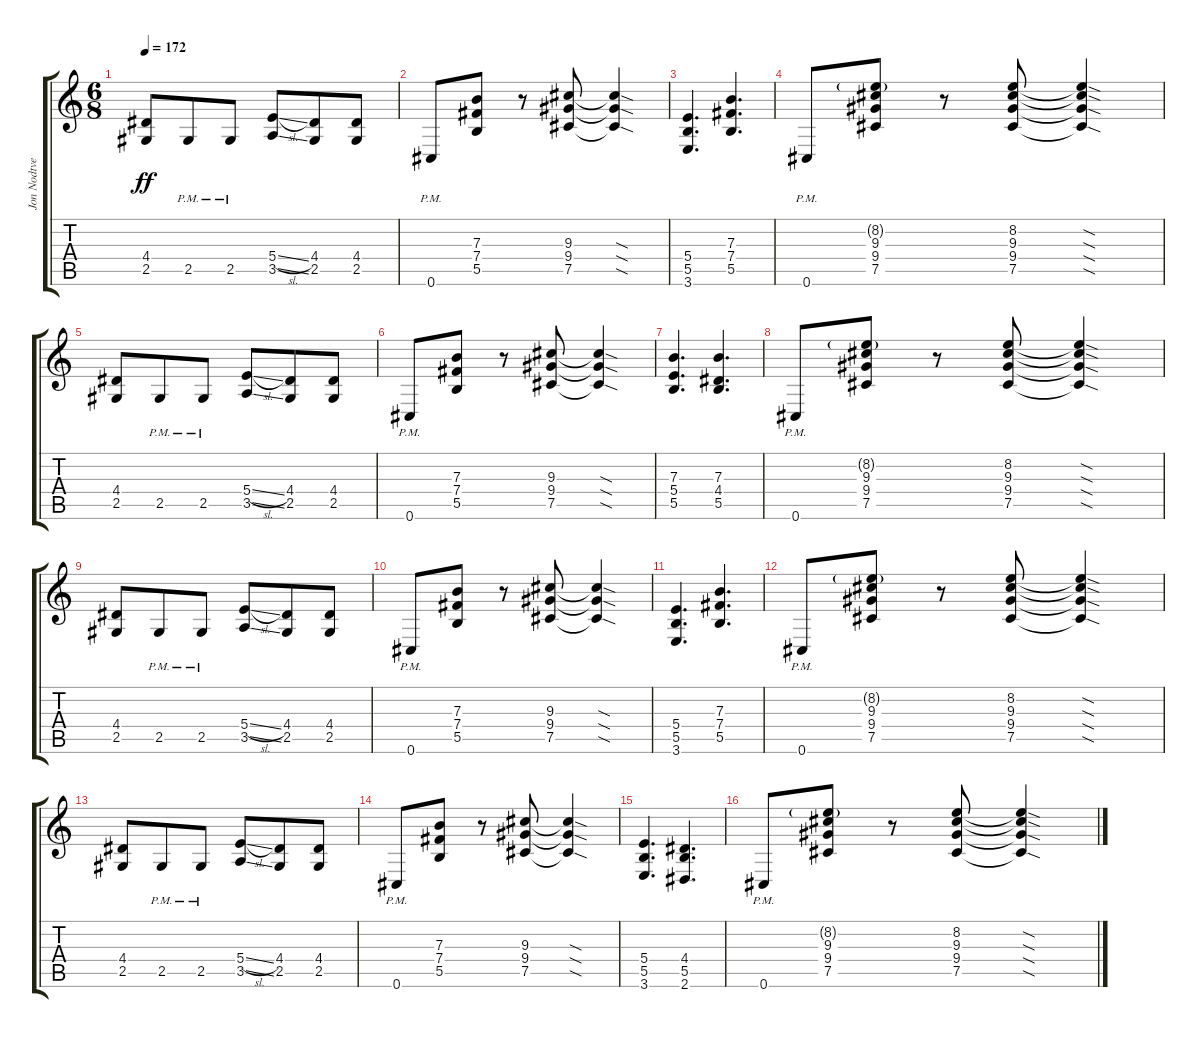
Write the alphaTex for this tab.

\track ("Jon Nodtveidt" "Jon Nodtve") {instrument distortionguitar}
\staff {score tabs}
\tuning (Db4 Ab3 E3 B2 Gb2 Db2) {hide}
\ts (6 8)
\tempo 172
\clef g2
\ks c
(4.4 2.5).8{dy ff} 2.5{pm}.8 2.5{pm}.8 (5.4{sl} 3.5{ss}).8 (4.4 2.5).8 (4.4 2.5).8 |
0.6{pm}.8 (7.3 7.4 5.5).8 r.8 (9.3 9.4 7.5).8 (9.3{sod t} 9.4{sod t} 7.5{sod t}).4 |
(5.4 5.5 3.6).4{d} (7.3 7.4 5.5).4{d} |
0.6{pm}.8 (8.2{g} 9.3 9.4 7.5).8 r.8 (8.2 9.3 9.4 7.5).8 (8.2{sod t} 9.3{sod t} 9.4{sod t} 7.5{sod t}).4 |
(4.4 2.5).8 2.5{pm}.8 2.5{pm}.8 (5.4{sl} 3.5{ss}).8 (4.4 2.5).8 (4.4 2.5).8 |
0.6{pm}.8 (7.3 7.4 5.5).8 r.8 (9.3 9.4 7.5).8 (9.3{sod t} 9.4{sod t} 7.5{sod t}).4 |
(7.3 5.4 5.5).4{d} (7.3 4.4 5.5).4{d} |
0.6{pm}.8 (8.2{g} 9.3 9.4 7.5).8 r.8 (8.2 9.3 9.4 7.5).8 (8.2{sod t} 9.3{sod t} 9.4{sod t} 7.5{sod t}).4 |
(4.4 2.5).8 2.5{pm}.8 2.5{pm}.8 (5.4{sl} 3.5{ss}).8 (4.4 2.5).8 (4.4 2.5).8 |
0.6{pm}.8 (7.3 7.4 5.5).8 r.8 (9.3 9.4 7.5).8 (9.3{sod t} 9.4{sod t} 7.5{sod t}).4 |
(5.4 5.5 3.6).4{d} (7.3 7.4 5.5).4{d} |
0.6{pm}.8 (8.2{g} 9.3 9.4 7.5).8 r.8 (8.2 9.3 9.4 7.5).8 (8.2{sod t} 9.3{sod t} 9.4{sod t} 7.5{sod t}).4 |
(4.4 2.5).8 2.5{pm}.8 2.5{pm}.8 (5.4{sl} 3.5{ss}).8 (4.4 2.5).8 (4.4 2.5).8 |
0.6{pm}.8 (7.3 7.4 5.5).8 r.8 (9.3 9.4 7.5).8 (9.3{sod t} 9.4{sod t} 7.5{sod t}).4 |
(5.4 5.5 3.6).4{d} (4.4 5.5 2.6).4{d} |
0.6{pm}.8 (8.2{g} 9.3 9.4 7.5).8 r.8 (8.2 9.3 9.4 7.5).8 (8.2{sod t} 9.3{sod t} 9.4{sod t} 7.5{sod t}).4
